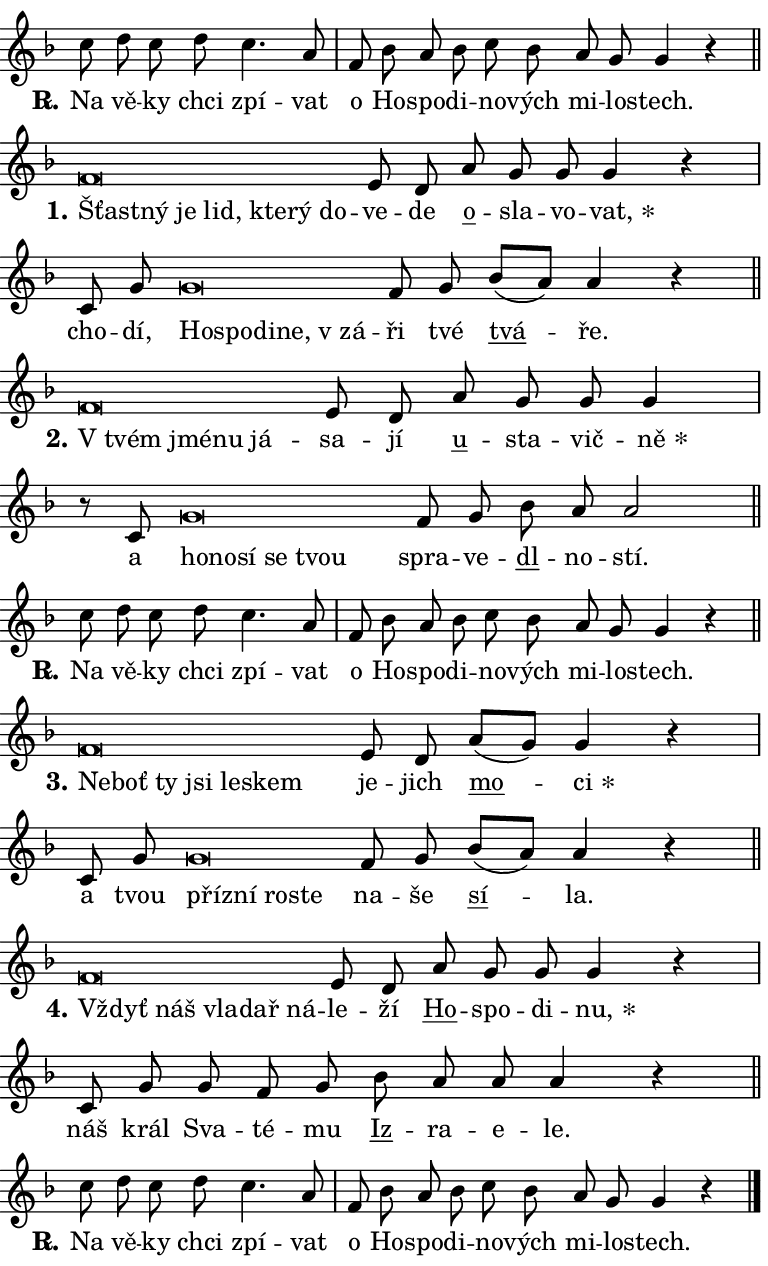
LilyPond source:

\version "2.24.0"
\header { tagline = "" }
\paper {
  indent = 0\cm
  top-margin = 0\cm
  right-margin = 0.13\cm % to fit lyric hyphens
  bottom-margin = 0\cm
  left-margin = 0\cm
  paper-width = 13\cm
  page-breaking = #ly:one-page-breaking
  system-system-spacing.basic-distance = #11
  score-system-spacing.basic-distance = #11
  ragged-last = ##f
}


%% Author: Thomas Morley
%% https://lists.gnu.org/archive/html/lilypond-user/2020-05/msg00002.html
#(define (line-position grob)
"Returns position of @var[grob} in current system:
   @code{'start}, if at first time-step
   @code{'end}, if at last time-step
   @code{'middle} otherwise
"
  (let* ((col (ly:item-get-column grob))
         (ln (ly:grob-object col 'left-neighbor))
         (rn (ly:grob-object col 'right-neighbor))
         (col-to-check-left (if (ly:grob? ln) ln col))
         (col-to-check-right (if (ly:grob? rn) rn col))
         (break-dir-left
           (and
             (ly:grob-property col-to-check-left 'non-musical #f)
             (ly:item-break-dir col-to-check-left)))
         (break-dir-right
           (and
             (ly:grob-property col-to-check-right 'non-musical #f)
             (ly:item-break-dir col-to-check-right))))
        (cond ((eqv? 1 break-dir-left) 'start)
              ((eqv? -1 break-dir-right) 'end)
              (else 'middle))))

#(define (tranparent-at-line-position vctor)
  (lambda (grob)
  "Relying on @code{line-position} select the relevant enry from @var{vctor}.
Used to determine transparency,"
    (case (line-position grob)
      ((end) (not (vector-ref vctor 0)))
      ((middle) (not (vector-ref vctor 1)))
      ((start) (not (vector-ref vctor 2))))))

noteHeadBreakVisibility =
#(define-music-function (break-visibility)(vector?)
"Makes @code{NoteHead}s transparent relying on @var{break-visibility}"
#{
  \override NoteHead.transparent =
    #(tranparent-at-line-position break-visibility)
#})

#(define delete-ledgers-for-transparent-note-heads
  (lambda (grob)
    "Reads whether a @code{NoteHead} is transparent.
If so this @code{NoteHead} is removed from @code{'note-heads} from
@var{grob}, which is supposed to be @code{LedgerLineSpanner}.
As a result ledgers are not printed for this @code{NoteHead}"
    (let* ((nhds-array (ly:grob-object grob 'note-heads))
           (nhds-list
             (if (ly:grob-array? nhds-array)
                 (ly:grob-array->list nhds-array)
                 '()))
           ;; Relies on the transparent-property being done before
           ;; Staff.LedgerLineSpanner.after-line-breaking is executed.
           ;; This is fragile ...
           (to-keep
             (remove
               (lambda (nhd)
                 (ly:grob-property nhd 'transparent #f))
               nhds-list)))
      ;; TODO find a better method to iterate over grob-arrays, similiar
      ;; to filter/remove etc for lists
      ;; For now rebuilt from scratch
      (set! (ly:grob-object grob 'note-heads)  '())
      (for-each
        (lambda (nhd)
          (ly:pointer-group-interface::add-grob grob 'note-heads nhd))
        to-keep))))

squashNotes = {
  \override NoteHead.X-extent = #'(-0.2 . 0.2)
  \override NoteHead.Y-extent = #'(-0.75 . 0)
  \override NoteHead.stencil =
    #(lambda (grob)
       (let ((pos (ly:grob-property grob 'staff-position)))
         (begin
           (if (< pos -7) (display "ERROR: Lower brevis then expected\n") (display ""))
           (if (<= pos -6) ly:text-interface::print ly:note-head::print))))
}
unSquashNotes = {
  \revert NoteHead.X-extent
  \revert NoteHead.Y-extent
  \revert NoteHead.stencil
}

hideNotes = \noteHeadBreakVisibility #begin-of-line-visible
unHideNotes = \noteHeadBreakVisibility #all-visible

% work-around for resetting accidentals
% https://lilypond.org/doc/v2.23/Documentation/notation/displaying-rhythms#unmetered-music
cadenzaMeasure = {
  \cadenzaOff
  \partial 1024 s1024
  \cadenzaOn
}

#(define-markup-command (accent layout props text) (markup?)
  "Underline accented syllable"
  (interpret-markup layout props
    #{\markup \override #'(offset . 4.3) \underline { #text }#}))

responsum = \markup \concat {
  "R" \hspace #-1.05 \path #0.1 #'((moveto 0 0.07) (lineto 0.9 0.8)) \hspace #0.05 "."
}

spaceSize = #0.6828661417322834 % exact space size for TeX Gyre Schola

\layout {
  \context {
    \Staff
    \remove "Time_signature_engraver"
    \override LedgerLineSpanner.after-line-breaking = #delete-ledgers-for-transparent-note-heads
  }
  \context {
    \Lyrics {
      \override LyricSpace.minimum-distance = \spaceSize
      \override LyricText.font-name = #"TeX Gyre Schola"
      \override LyricText.font-size = 1
      \override StanzaNumber.font-name = #"TeX Gyre Schola Bold"
      \override StanzaNumber.font-size = 1
    }
  }
  \context {
    \Score 
    \override NoteHead.text =
      #(lambda (grob) 
        (let ((pos (ly:grob-property grob 'staff-position)))
          #{\markup {
            \combine
              \halign #-0.55 \raise #(if (= pos -6) 0 0.5) \override #'(thickness . 2) \draw-line #'(3.2 . 0)
              \musicglyph "noteheads.sM1"
          }#}))
  }
}

% magnetic-lyrics.ily
%
%   written by
%     Jean Abou Samra <jean@abou-samra.fr>
%     Werner Lemberg <wl@gnu.org>
%
%   adapted by
%     Jiri Hon <jiri.hon@gmail.com>
%
% Version 2022-Apr-15

% https://www.mail-archive.com/lilypond-user@gnu.org/msg149350.html

#(define (Left_hyphen_pointer_engraver context)
   "Collect syllable-hyphen-syllable occurrences in lyrics and store
them in properties.  This engraver only looks to the left.  For
example, if the lyrics input is @code{foo -- bar}, it does the
following.

@itemize @bullet
@item
Set the @code{text} property of the @code{LyricHyphen} grob between
@q{foo} and @q{bar} to @code{foo}.

@item
Set the @code{left-hyphen} property of the @code{LyricText} grob with
text @q{foo} to the @code{LyricHyphen} grob between @q{foo} and
@q{bar}.
@end itemize

Use this auxiliary engraver in combination with the
@code{lyric-@/text::@/apply-@/magnetic-@/offset!} hook."
   (let ((hyphen #f)
         (text #f))
     (make-engraver
      (acknowledgers
       ((lyric-syllable-interface engraver grob source-engraver)
        (set! text grob)))
      (end-acknowledgers
       ((lyric-hyphen-interface engraver grob source-engraver)
        ;(when (not (grob::has-interface grob 'lyric-space-interface))
          (set! hyphen grob)));)
      ((stop-translation-timestep engraver)
       (when (and text hyphen)
         (ly:grob-set-object! text 'left-hyphen hyphen))
       (set! text #f)
       (set! hyphen #f)))))

#(define (lyric-text::apply-magnetic-offset! grob)
   "If the space between two syllables is less than the value in
property @code{LyricText@/.details@/.squash-threshold}, move the right
syllable to the left so that it gets concatenated with the left
syllable.

Use this function as a hook for
@code{LyricText@/.after-@/line-@/breaking} if the
@code{Left_@/hyphen_@/pointer_@/engraver} is active."
   (let ((hyphen (ly:grob-object grob 'left-hyphen #f)))
     (when hyphen
       (let ((left-text (ly:spanner-bound hyphen LEFT)))
         (when (grob::has-interface left-text 'lyric-syllable-interface)
           (let* ((common (ly:grob-common-refpoint grob left-text X))
                  (this-x-ext (ly:grob-extent grob common X))
                  (left-x-ext
                   (begin
                     ;; Trigger magnetism for left-text.
                     (ly:grob-property left-text 'after-line-breaking)
                     (ly:grob-extent left-text common X)))
                  ;; `delta` is the gap width between two syllables.
                  (delta (- (interval-start this-x-ext)
                            (interval-end left-x-ext)))
                  (details (ly:grob-property grob 'details))
                  (threshold (assoc-get 'squash-threshold details 0.2)))
             (when (< delta threshold)
               (let* (;; We have to manipulate the input text so that
                      ;; ligatures crossing syllable boundaries are not
                      ;; disabled.  For languages based on the Latin
                      ;; script this is essentially a beautification.
                      ;; However, for non-Western scripts it can be a
                      ;; necessity.
                      (lt (ly:grob-property left-text 'text))
                      (rt (ly:grob-property grob 'text))
                      (is-space (grob::has-interface hyphen 'lyric-space-interface))
                      (space (if is-space " " ""))
                      (extra-delta (if is-space spaceSize 0))
                      ;; Append new syllable.
                      (ltrt-space (if (and (string? lt) (string? rt))
                                (string-append lt space rt)
                                (make-concat-markup (list lt space rt))))
                      ;; Right-align `ltrt` to the right side.
                      (ltrt-space-markup (grob-interpret-markup
                               grob
                               (make-translate-markup
                                (cons (interval-length this-x-ext) 0)
                                (make-right-align-markup ltrt-space)))))
                 (begin
                   ;; Don't print `left-text`.
                   (ly:grob-set-property! left-text 'stencil #f)
                   ;; Set text and stencil (which holds all collected
                   ;; syllables so far) and shift it to the left.
                   (ly:grob-set-property! grob 'text ltrt-space)
                   (ly:grob-set-property! grob 'stencil ltrt-space-markup)
                   (ly:grob-translate-axis! grob (- (- delta extra-delta)) X))))))))))


#(define (lyric-hyphen::displace-bounds-first grob)
   ;; Make very sure this callback isn't triggered too early.
   (let ((left (ly:spanner-bound grob LEFT))
         (right (ly:spanner-bound grob RIGHT)))
     (ly:grob-property left 'after-line-breaking)
     (ly:grob-property right 'after-line-breaking)
     (ly:lyric-hyphen::print grob)))

squashThreshold = #0.4

\layout {
  \context {
    \Lyrics
    \consists #Left_hyphen_pointer_engraver
    \override LyricText.after-line-breaking =
      #lyric-text::apply-magnetic-offset!
    \override LyricHyphen.stencil = #lyric-hyphen::displace-bounds-first
    \override LyricText.details.squash-threshold = \squashThreshold
    \override LyricHyphen.minimum-distance = 0
    \override LyricHyphen.minimum-length = \squashThreshold
  }
}

squashText = \override LyricText.details.squash-threshold = 9999
unSquashText = \override LyricText.details.squash-threshold = \squashThreshold

leftText = \override LyricText.self-alignment-X = #LEFT
unLeftText = \revert LyricText.self-alignment-X

starOffset = #(lambda (grob) 
                (let ((x_offset (ly:self-alignment-interface::aligned-on-x-parent grob)))
                  (if (= x_offset 0) 0 (+ x_offset 1.2))))

star = #(define-music-function (syllable)(string?)
"Append star separator at the end of a syllable"
#{
  \once \override LyricText.X-offset = #starOffset
  \lyricmode { \markup {
    #syllable
    \override #'((font-name . "TeX Gyre Schola Bold")) \hspace #0.2 \lower #0.65 \larger "*"
  } }
#})

starAccent = #(define-music-function (syllable)(string?)
"Append star separator at the end of a syllable and make accent"
#{
  \once \override LyricText.X-offset = #starOffset
  \lyricmode { \markup {
    \accent #syllable
    \override #'((font-name . "TeX Gyre Schola Bold")) \hspace #0.2 \lower #0.65 \larger "*"
  } }
#})

breath = #(define-music-function (syllable)(string?)
"Append breathing indicator at the end of a syllable"
#{
  \lyricmode { \markup { #syllable "+" } }
#})

optionalBreath = #(define-music-function (syllable)(string?)
"Append optional breathing indicator at the end of a syllable"
#{
  \lyricmode { \markup { #syllable "(+)" } }
#})


\score {
    <<
        \new Voice = "melody" { \cadenzaOn \key f \major \relative { c''8 d c d c4. a8 \cadenzaMeasure \bar "|" f bes a bes \bar "" c bes \bar "" a g g4 r \cadenzaMeasure \bar "||" \break } }
        \new Lyrics \lyricsto "melody" { \lyricmode { \set stanza = \responsum
Na vě -- ky chci zpí -- vat o Ho -- spo -- di -- no -- vých mi -- lo -- stech. } }
    >>
    \layout {}
}

\score {
    <<
        \new Voice = "melody" { \cadenzaOn \key f \major \relative { \squashNotes f'\breve*1/16 \hideNotes \breve*1/16 \bar "" \breve*1/16 \bar "" \breve*1/16 \bar "" \breve*1/16 \bar "" \breve*1/16 \breve*1/16 \bar "" \unHideNotes \unSquashNotes e8 d \bar "" a' g g g4 r \cadenzaMeasure \bar "|" c,8 g' \bar "" \squashNotes g\breve*1/16 \hideNotes \breve*1/16 \bar "" \breve*1/16 \bar "" \breve*1/16 \breve*1/16 \bar "" \unHideNotes \unSquashNotes f8 g \bar "" bes[( a)] a4 r \cadenzaMeasure \bar "||" \break } }
        \new Lyrics \lyricsto "melody" { \lyricmode { \set stanza = "1."
\leftText Šťast -- \squashText ný je lid, kte -- rý do -- \unLeftText \unSquashText ve -- de \markup \accent o -- sla -- vo -- \star vat, cho -- dí, \leftText Ho -- \squashText spo -- di -- ne, "v zá" -- \unLeftText \unSquashText ři tvé \markup \accent tvá -- ře. } }
    >>
    \layout {}
}

\score {
    <<
        \new Voice = "melody" { \cadenzaOn \key f \major \relative { \squashNotes f'\breve*1/16 \hideNotes \breve*1/16 \bar "" \breve*1/16 \breve*1/16 \bar "" \unHideNotes \unSquashNotes e8 d \bar "" a' g g g4 \cadenzaMeasure \bar "|" r8 c,8 \squashNotes g'\breve*1/16 \hideNotes \breve*1/16 \bar "" \breve*1/16 \bar "" \breve*1/16 \breve*1/16 \bar "" \unHideNotes \unSquashNotes f8 g \bar "" bes a a2 \cadenzaMeasure \bar "||" \break } }
        \new Lyrics \lyricsto "melody" { \lyricmode { \set stanza = "2."
\leftText "V tvém" \squashText jmé -- nu já -- \unLeftText \unSquashText sa -- jí \markup \accent u -- sta -- vič -- \star ně a \leftText ho -- \squashText no -- sí se tvou \unLeftText \unSquashText spra -- ve -- \markup \accent dl -- no -- stí. } }
    >>
    \layout {}
}

\score {
    <<
        \new Voice = "melody" { \cadenzaOn \key f \major \relative { c''8 d c d c4. a8 \cadenzaMeasure \bar "|" f bes a bes \bar "" c bes \bar "" a g g4 r \cadenzaMeasure \bar "||" \break } }
        \new Lyrics \lyricsto "melody" { \lyricmode { \set stanza = \responsum
Na vě -- ky chci zpí -- vat o Ho -- spo -- di -- no -- vých mi -- lo -- stech. } }
    >>
    \layout {}
}

\score {
    <<
        \new Voice = "melody" { \cadenzaOn \key f \major \relative { \squashNotes f'\breve*1/16 \hideNotes \breve*1/16 \bar "" \breve*1/16 \bar "" \breve*1/16 \bar "" \breve*1/16 \breve*1/16 \bar "" \unHideNotes \unSquashNotes e8 d \bar "" a'[( g)] g4 r \cadenzaMeasure \bar "|" c,8 g' \bar "" \squashNotes g\breve*1/16 \hideNotes \breve*1/16 \bar "" \breve*1/16 \breve*1/16 \bar "" \unHideNotes \unSquashNotes f8 g \bar "" bes[( a)] a4 r \cadenzaMeasure \bar "||" \break } }
        \new Lyrics \lyricsto "melody" { \lyricmode { \set stanza = "3."
\leftText Ne -- \squashText boť ty jsi le -- skem \unLeftText \unSquashText je -- jich \markup \accent mo -- \star ci a tvou \leftText pří -- \squashText zní ro -- ste \unLeftText \unSquashText na -- še \markup \accent sí -- la. } }
    >>
    \layout {}
}

\score {
    <<
        \new Voice = "melody" { \cadenzaOn \key f \major \relative { \squashNotes f'\breve*1/16 \hideNotes \breve*1/16 \bar "" \breve*1/16 \bar "" \breve*1/16 \breve*1/16 \bar "" \unHideNotes \unSquashNotes e8 d \bar "" a' g g g4 r \cadenzaMeasure \bar "|" c,8 g' \bar "" g f8 g \bar "" bes a a a4 r \cadenzaMeasure \bar "||" \break } }
        \new Lyrics \lyricsto "melody" { \lyricmode { \set stanza = "4."
\leftText Vždyť \squashText náš vla -- dař ná -- \unLeftText \unSquashText le -- ží \markup \accent Ho -- spo -- di -- \star nu, náš král Sva -- té -- mu \markup \accent Iz -- ra -- e -- le. } }
    >>
    \layout {}
}

\score {
    <<
        \new Voice = "melody" { \cadenzaOn \key f \major \relative { c''8 d c d c4. a8 \cadenzaMeasure \bar "|" f bes a bes \bar "" c bes \bar "" a g g4 r \cadenzaMeasure \bar "||" \break } \bar "|." }
        \new Lyrics \lyricsto "melody" { \lyricmode { \set stanza = \responsum
Na vě -- ky chci zpí -- vat o Ho -- spo -- di -- no -- vých mi -- lo -- stech. } }
    >>
    \layout {}
}
